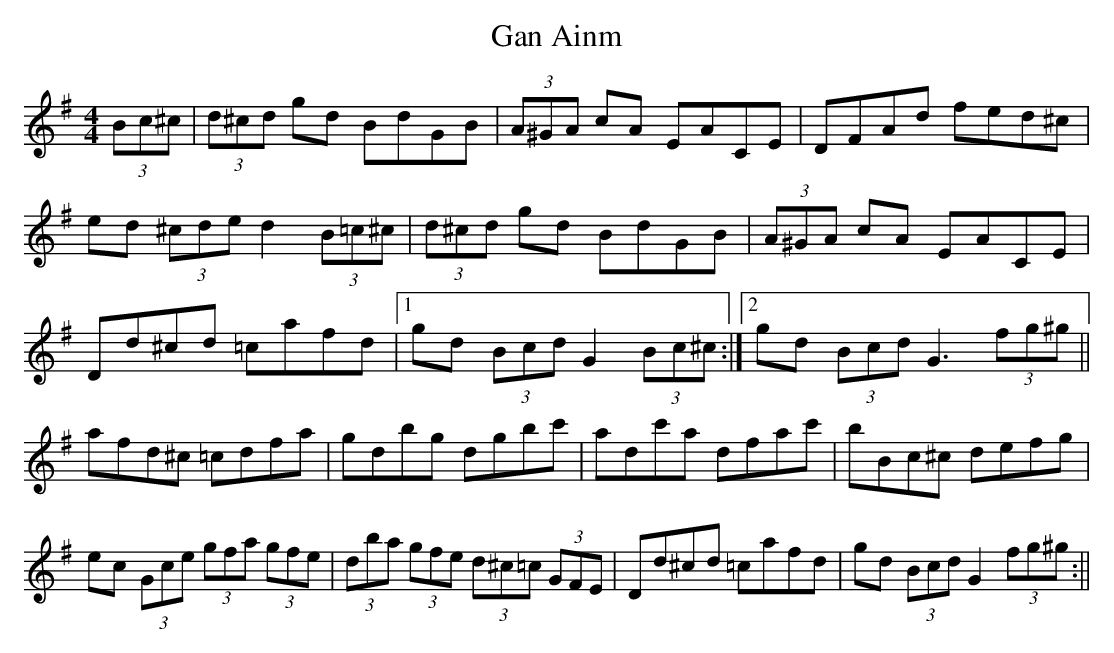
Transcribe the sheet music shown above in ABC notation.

X:1
T:Gan Ainm
M:4/4
L:1/8
K:G
(3Bc^c|(3d^cd gd BdGB|(3A^GA cA EACE|DFAd fed^c|ed (3^cde d2 (3B=c^c|\
(3d^cd gd BdGB|(3A^GA cA EACE|Dd^cd =cafd|1 gd (3Bcd G2 (3Bc^c:|2 gd (3Bcd G3 (3fg^g||\
afd^c =cdfa|gdbg dgbc'|adc'a dfac'|bBc^c defg|\
ec (3Gce (3gfa (3gfe|(3dba (3gfe (3d^c=c (3GFE|Dd^cd =cafd|gd (3Bcd G2 (3fg^g:||\
